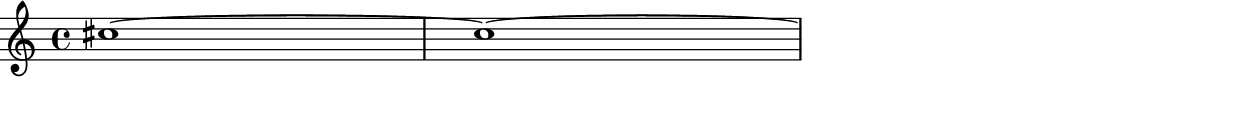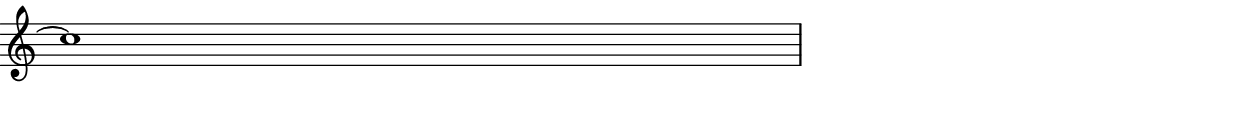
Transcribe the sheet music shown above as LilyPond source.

%% Generated by lilypond-book
%% Options: [exampleindent=10.16\mm,indent=0\mm,line-width=160\mm,paper-height=845.047\pt,paper-width=597.508\pt,papersize='(cons (* 597.508 pt) (* 845.047 pt)),quote]
\include "lilypond-book-preamble.ly"


% ****************************************************************
% Start cut-&-pastable-section
% ****************************************************************

#(ly:set-option 'eps-box-padding 3.000000)



\paper {
  #(set-paper-size '(cons (* 597.508 pt) (* 845.047 pt)))
  indent = 0\mm
  line-width = 160\mm
  % offset the left padding, also add 1mm as lilypond creates cropped
  % images with a little space on the right
  line-width = #(- line-width (* mm  3.000000) (* mm 1))
  line-width = 160\mm - 2.0 * 10.16\mm
  % offset the left padding, also add 1mm as lilypond creates cropped
  % images with a little space on the right
  line-width = #(- line-width (* mm  3.000000) (* mm 1))
}

\layout {
  
}




% ****************************************************************
% ly snippet:
% ****************************************************************
\sourcefilename "snippets/hiding-accidentals-on-tied-notes-at-the-start-of-a-new-system.ly"
\sourcefileline 0
%% DO NOT EDIT this file manually; it was automatically
%% generated from the LilyPond Snippet Repository
%% (http://lsr.di.unimi.it).
%%
%% Make any changes in the LSR itself, or in
%% `Documentation/snippets/new/`, then run
%% `scripts/auxiliar/makelsr.pl`.
%%
%% This file is in the public domain.

\version "2.24.0"

\header {
%% Translation of GIT committish: a8a85e19654e46d725563e6deba44083ef137a2c
  texidocja = "
タイで繋がれた音符が改行した際の臨時記号を隠す方法を示しています。
"
  doctitleja = "タイで繋がれた音符が改行した際の臨時記号を隠す"

%% Translation of GIT committish: 2f3474d9af596d677ed5b7ce720ae4d0954a6b51
  texidocit = "
Questo frammento mostra come nascondere le alterazioni delle note unite alla figura precedente mediante una
legatura di valore all'inizio di un nuovo sistema

"
  doctitleit = "Nascondere le alterazioni delle note con legatura di valore all'inizio di un nuovo sistema"

%% Translation of GIT committish: 41a008e75e2fe29536406cdf0d71c32a4606f2b8
  texidocfr = "
Cet exemple illustre comment, lorsqu'une note affublée d'une altération
accidentelle est prolongée, ne pas répéter cette altération après un
saut de ligne.
"

  doctitlefr = "Non répétition de l'altération après saut de ligne sur liaison de prolongation"

%% Translation of GIT committish: 3103776eff283e358d36b123823dab8bc2dbeb44
  texidoces = "
Aquí se muestra la manera de ocultar las alteraciones de las notas
ligadas al comienzo de un sistema nuevo.

"
  doctitlees = "Ocultar las alteraciones sobre notas ligadas al principio de un sistema nuevo"

%% Translation of GIT committish: 8ffecf6be17c6ec2ff87cf31873121a8cce29b09
  texidocca = "
Aquí es mostra la manera d'ocultar les alteracions de les notes
lligades al començament d'uns sistema nou.

"
  doctitleca = "Ocultar les alteracions sobre notes lligades al principi d'un sistema nou"

  lsrtags = "pitches"

  texidoc = "
This shows how to hide accidentals on tied notes at the start of a new
system.
"

  doctitle = "Hiding accidentals on tied notes at the start of a new system"
} % begin verbatim


\relative c'' {
  \override Accidental.hide-tied-accidental-after-break = ##t
  cis1~ cis~
  \break
  cis
}

\paper { tagline = ##f }



% ****************************************************************
% end ly snippet
% ****************************************************************
